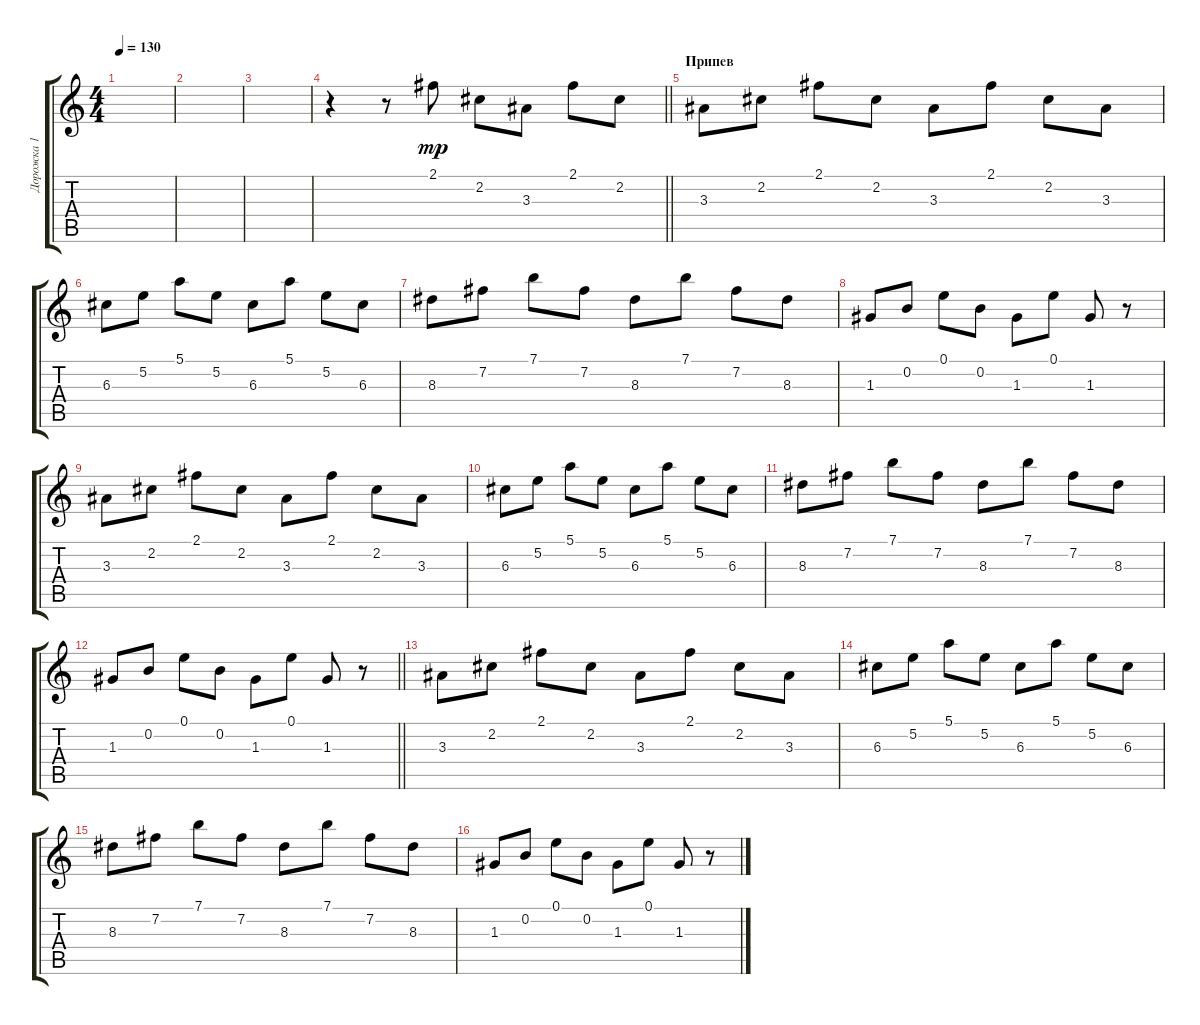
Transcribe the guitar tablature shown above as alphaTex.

\track ("Дорожка 1" "Дорожка 1") {instrument distortionguitar}
\staff {score tabs}
\tuning (E4 B3 G3 D3 A2 E2) {hide}
\ts (4 4)
\tempo 130
\clef g2
\ks c
|
|
|
\barLineRight lightlight
r.4 r.8 2.1.8{dy mp} 2.2.8 3.3.8 2.1.8 2.2.8 |
\section ("" "Припев")
3.3.8 2.2.8 2.1.8 2.2.8 3.3.8 2.1.8 2.2.8 3.3.8 |
6.3.8 5.2.8 5.1.8 5.2.8 6.3.8 5.1.8 5.2.8 6.3.8 |
8.3.8 7.2.8 7.1.8 7.2.8 8.3.8 7.1.8 7.2.8 8.3.8 |
1.3.8 0.2.8 0.1.8 0.2.8 1.3.8 0.1.8 1.3.8 r.8 |
3.3.8 2.2.8 2.1.8 2.2.8 3.3.8 2.1.8 2.2.8 3.3.8 |
6.3.8 5.2.8 5.1.8 5.2.8 6.3.8 5.1.8 5.2.8 6.3.8 |
8.3.8 7.2.8 7.1.8 7.2.8 8.3.8 7.1.8 7.2.8 8.3.8 |
\barLineRight lightlight
1.3.8 0.2.8 0.1.8 0.2.8 1.3.8 0.1.8 1.3.8 r.8 |
3.3.8 2.2.8 2.1.8 2.2.8 3.3.8 2.1.8 2.2.8 3.3.8 |
6.3.8 5.2.8 5.1.8 5.2.8 6.3.8 5.1.8 5.2.8 6.3.8 |
8.3.8 7.2.8 7.1.8 7.2.8 8.3.8 7.1.8 7.2.8 8.3.8 |
1.3.8 0.2.8 0.1.8 0.2.8 1.3.8 0.1.8 1.3.8 r.8
